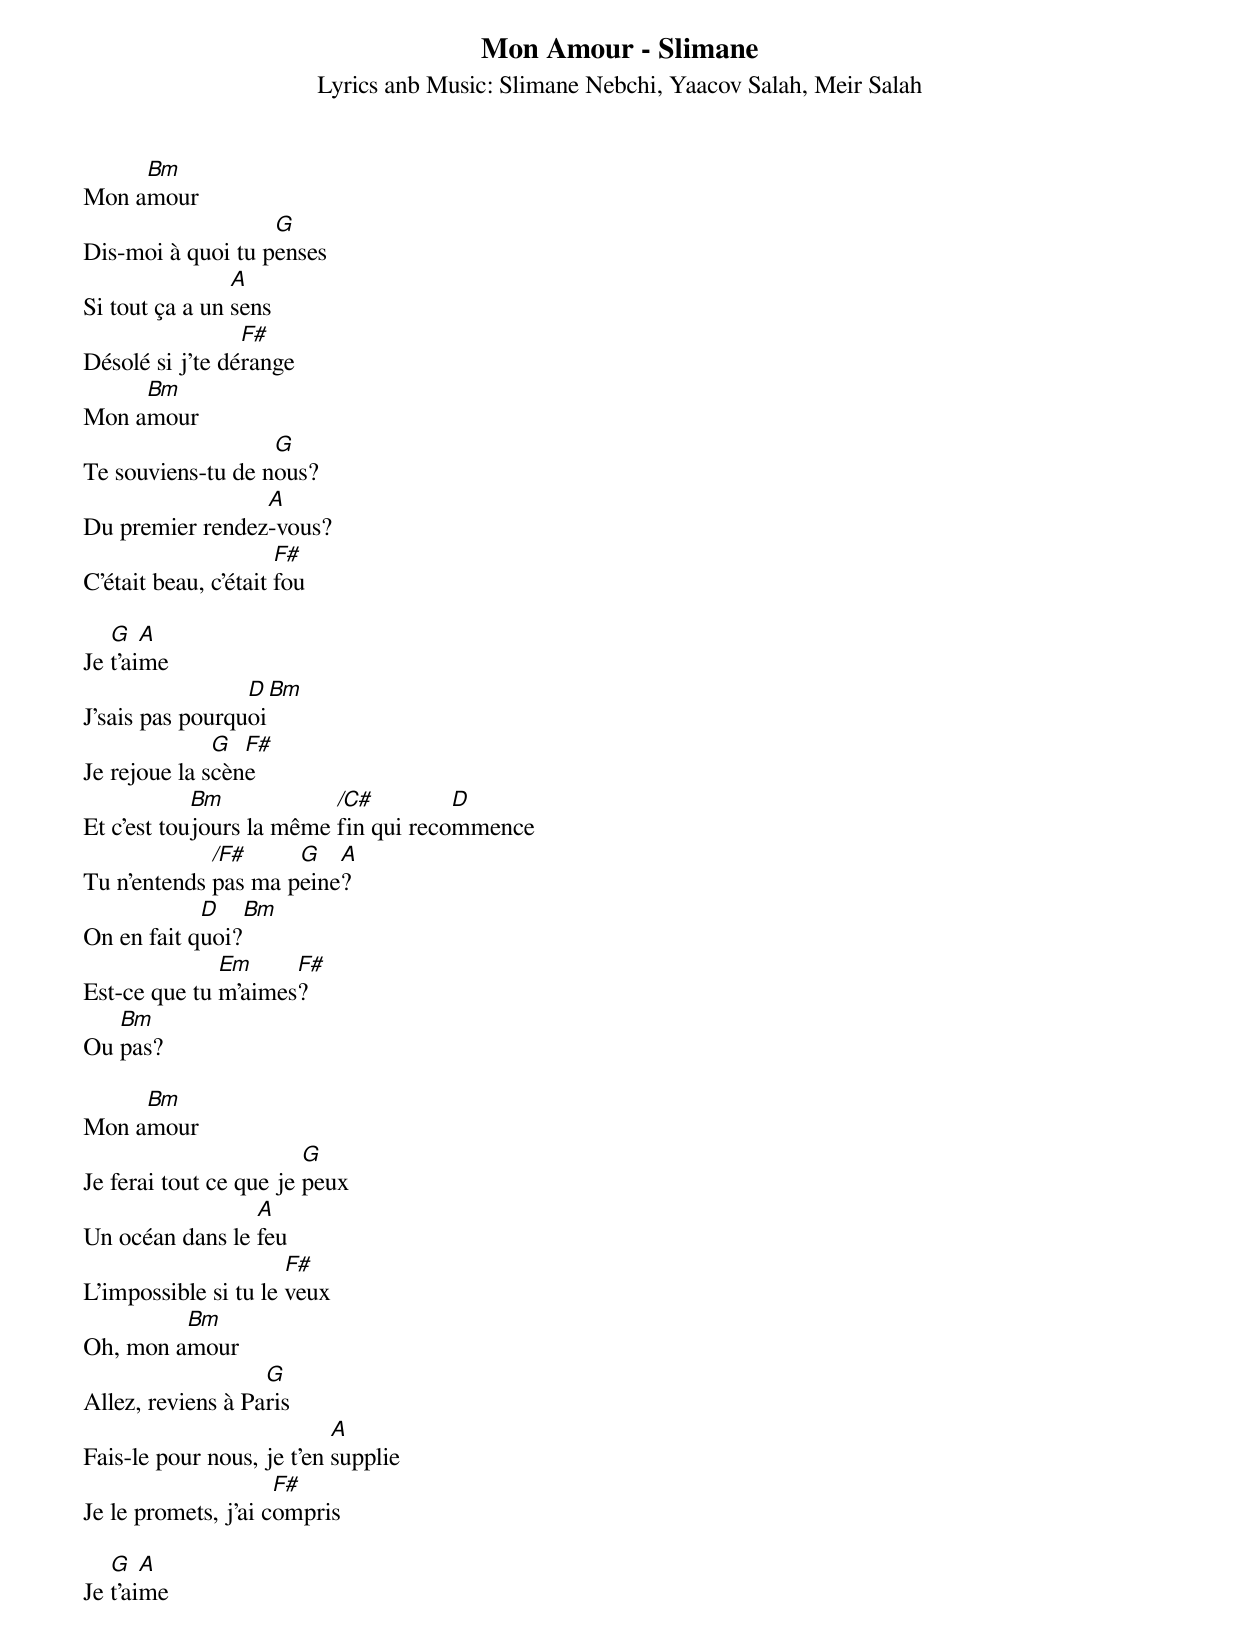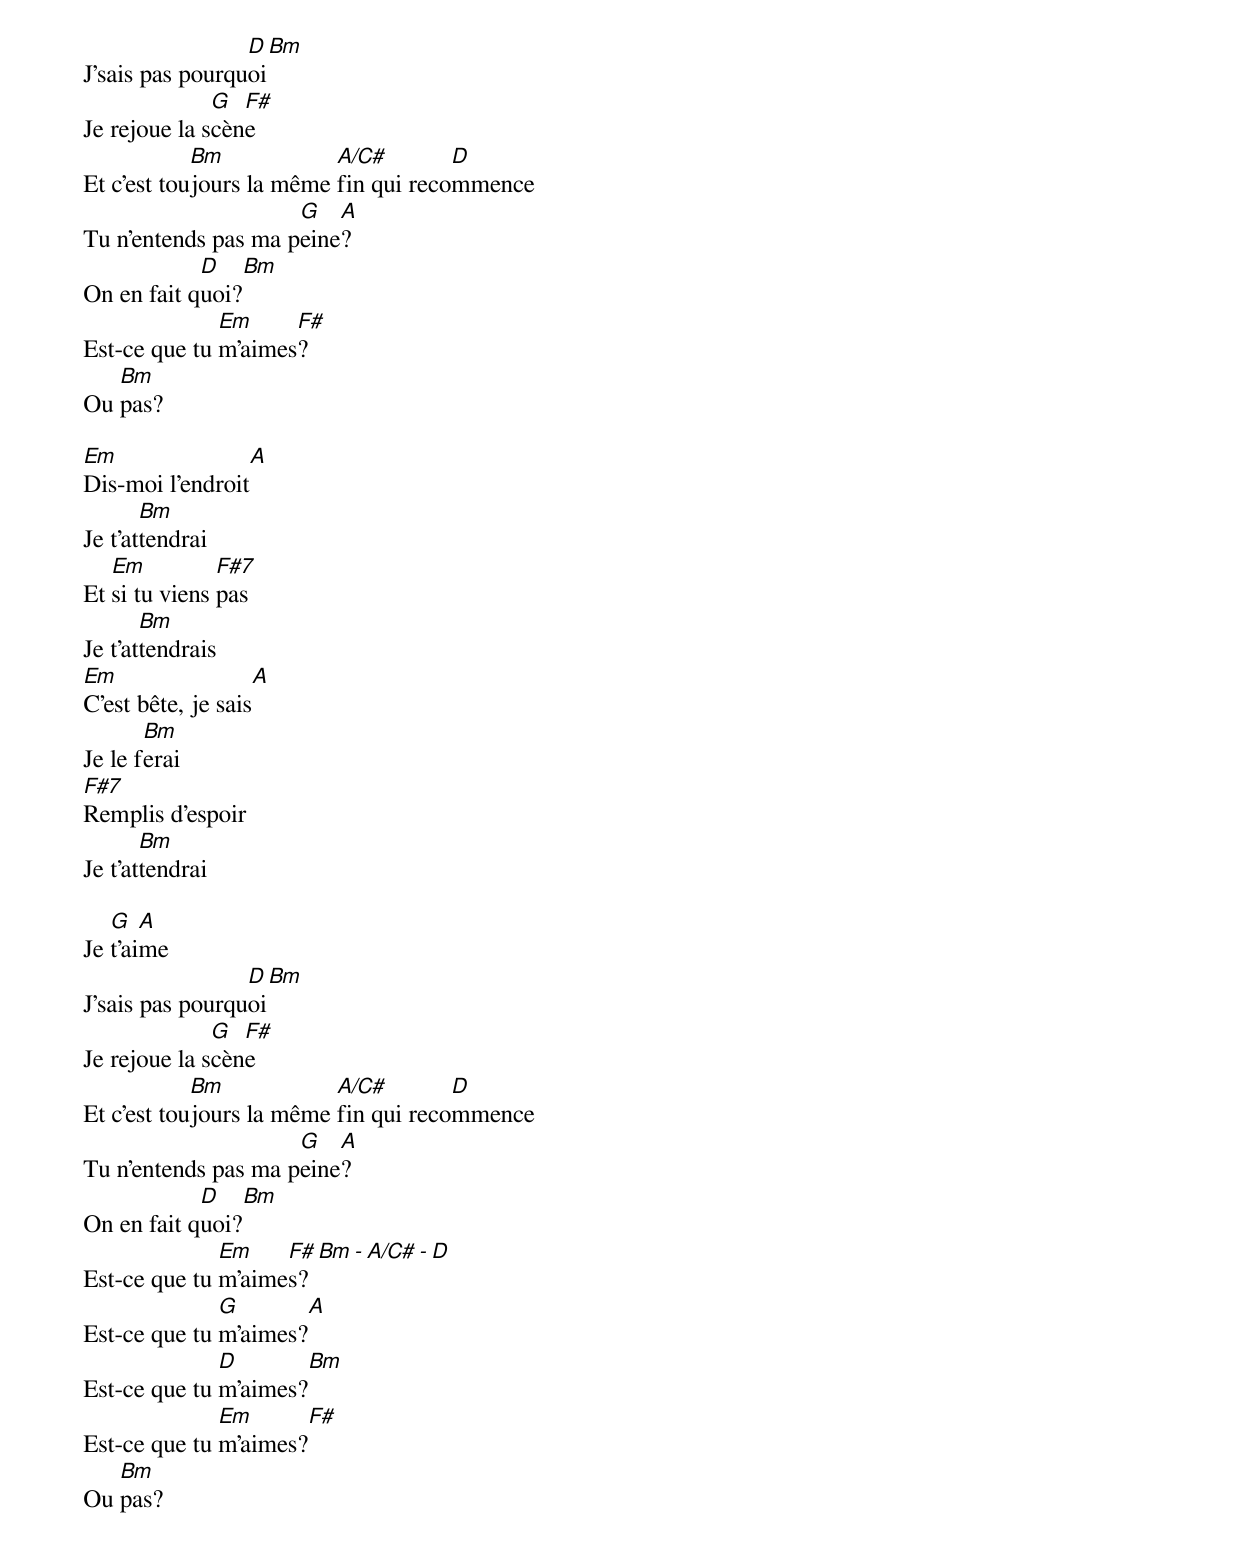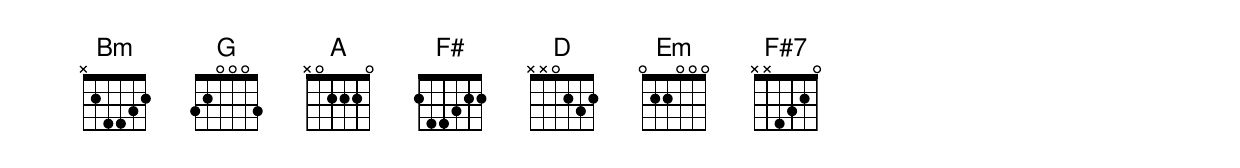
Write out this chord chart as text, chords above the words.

Mon Amour - Slimane
Lyrics anb Music: Slimane Nebchi, Yaacov Salah, Meir Salah

     Bm
Mon amour
                   G
Dis-moi à quoi tu penses
                A
Si tout ça a un sens
                 F#
Désolé si j'te dérange
     Bm
Mon amour
                   G
Te souviens-tu de nous?
                 A
Du premier rendez-vous?
                      F#
C'était beau, c'était fou

   G   A
Je t'aime
                 D   Bm
J'sais pas pourquoi
              G  F#
Je rejoue la scène
            Bm            /C#         D
Et c'est toujours la même fin qui recommence
             /F#     G   A
Tu n'entends pas ma peine?
            D   Bm
On en fait quoi?
              Em     F#
Est-ce que tu m'aimes?
   Bm
Ou pas?

     Bm
Mon amour
                        G
Je ferai tout ce que je peux
                 A
Un océan dans le feu
                      F#
L'impossible si tu le veux
         Bm
Oh, mon amour
                   G
Allez, reviens à Paris
                           A
Fais-le pour nous, je t'en supplie
                     F#
Je le promets, j'ai compris

   G   A
Je t'aime
                 D   Bm
J'sais pas pourquoi
              G  F#
Je rejoue la scène
            Bm            A/C#        D
Et c'est toujours la même fin qui recommence
                     G   A
Tu n'entends pas ma peine?
            D   Bm
On en fait quoi?
              Em     F#
Est-ce que tu m'aimes?
   Bm
Ou pas?

Em               A
Dis-moi l'endroit
       Bm
Je t'attendrai
   Em          F#7
Et si tu viens pas
       Bm
Je t'attendrais
Em                 A
C'est bête, je sais
       Bm
Je le ferai
F#7
Remplis d'espoir
       Bm
Je t'attendrai

   G   A
Je t'aime
                 D   Bm
J'sais pas pourquoi
              G  F#
Je rejoue la scène
            Bm            A/C#        D
Et c'est toujours la même fin qui recommence
                     G   A
Tu n'entends pas ma peine?
            D   Bm
On en fait quoi?
              Em    F#  Bm    -  A/C#    -  D
Est-ce que tu m'aimes?
              G        A
Est-ce que tu m'aimes?
              D        Bm
Est-ce que tu m'aimes?
              Em       F#
Est-ce que tu m'aimes?
   Bm
Ou pas?
